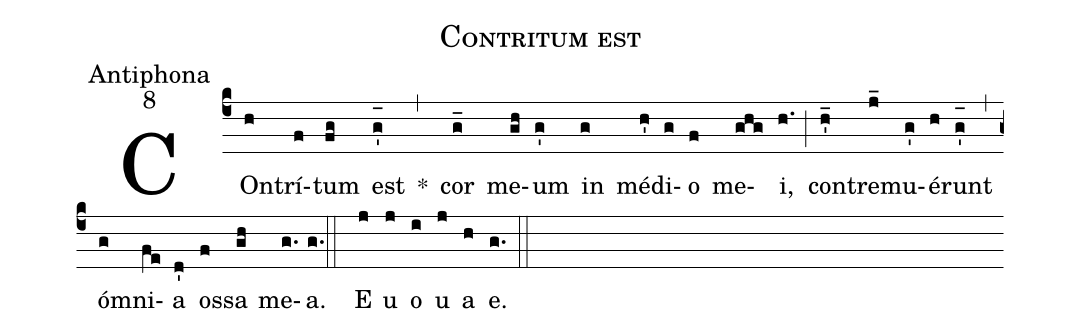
name:Contritum est;
office-part:Antiphona;
mode:8;
%%
(c4) COn(h)trí(f)tum(fg) est(g'_[oh:h]) *(,) cor(g_) me(gh)um(g') in(g) mé(h')di(g)o(f) me(ghg)i,(h.) (;) con(h'_)tre(j_)mu(g')é(h)runt(g'_[oh:h]) (,) ó(g)mni(fe)a(d') os(f)sa(gh) me(g.)a.(g.) (:: )E(j) u(j) o(i) u(j) a(h) e.(g.) (::)
